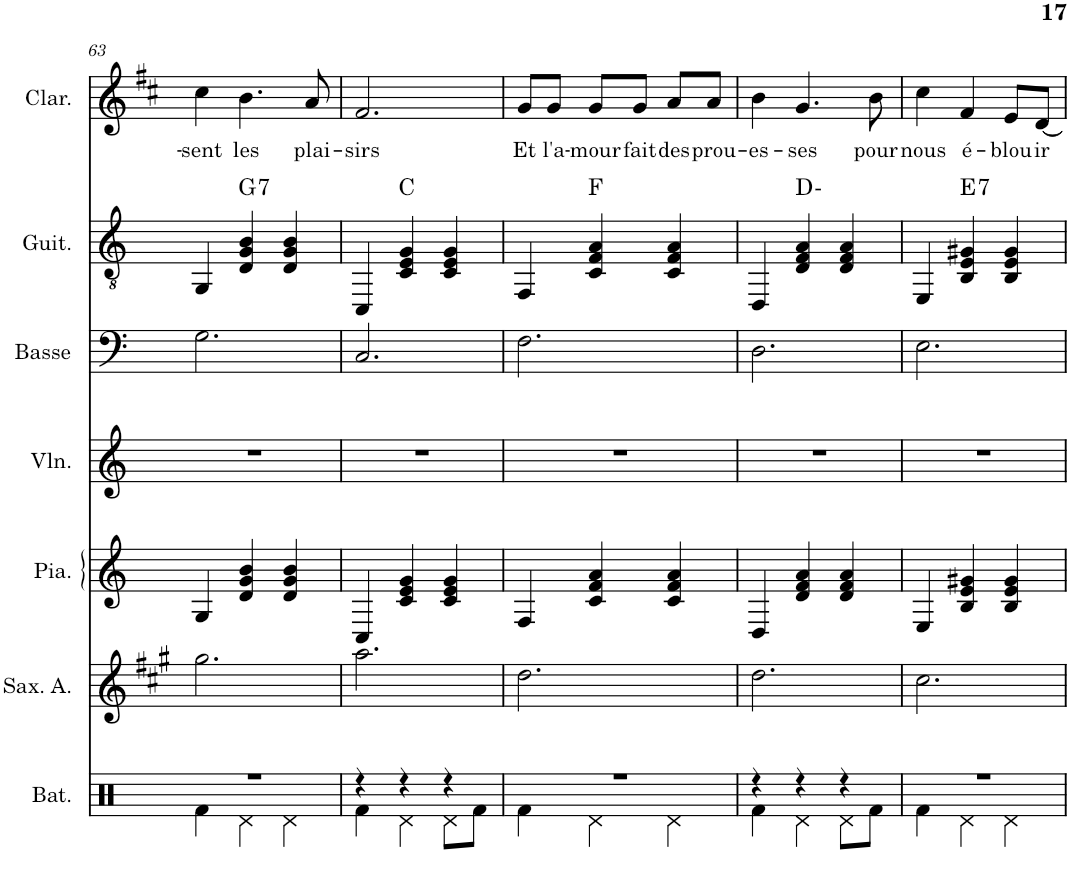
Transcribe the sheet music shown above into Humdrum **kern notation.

**kern	**kern	**kern	**kern	**kern	**kern	**harte	**kern	**text
*part7	*part6	*part5	*part4	*part3	*part2	*part2	*part1	*part1
*staff7	*staff6	*staff5	*staff4	*staff3	*staff2	*	*staff1	*staff1
*I"Batterie	*I"Saxophone Alto	*I"Piano	*I"Violon	*I"Basse acoustique	*I"Guitare classique	*	*I"Clarinette	*
*I'Bat.	*I'Sax. A.	*I'Pia.	*I'Vln.	*I'Basse	*I'Guit.	*	*I'Clar.	*
!!LO:PB:g=z
*clefX	*clefG2	*clefG2	*clefG2	*clefF4	*clefGv2	*	*clefG2	*
*	*Trd5c9	*	*	*Trd7c12	*	*	*Trd1c2	*
*k[]	*k[f#c#g#]	*k[]	*k[]	*k[]	*k[]	*	*k[f#c#]	*
*M3/4	*M3/4	*M3/4	*M3/4	*M3/4	*M3/4	*	*M3/4	*
=63	=63	=63	=63	=63	=63	=63	=63	=63
*^	*	*	*	*	*	*	*	*
!	!	!	!	!	!	!	!	!	!LO:LY:b
2.r	4Rf\	2.gg#\	4G/	2.r	2.G\	4GG/	.	4cc#\	-sent
!	!	!	!	!	!	!	!LO:H:kt=7	!	!LO:LY:b
.	4Rd\	.	4d/ 4g/ 4b/	.	.	4D/ 4G/ 4B/	G:7	4.b\	les
.	4Rd\	.	4d/ 4g/ 4b/	.	.	4D/ 4G/ 4B/	.	.	.
!	!	!	!	!	!	!	!	!	!LO:LY:b
.	.	.	.	.	.	.	.	8a/	plai-
=64	=64	=64	=64	=64	=64	=64	=64	=64	=64
!	!	!	!	!	!	!	!	!	!LO:LY:b
4r	4Rf\	2.aa\	4C/	2.r	2.C/	4CC/	.	2.f#/	-sirs
4r	4Rd\	.	4c/ 4e/ 4g/	.	.	4C/ 4E/ 4G/	C:maj	.	.
4r	8Rd\L	.	4c/ 4e/ 4g/	.	.	4C/ 4E/ 4G/	.	.	.
.	8Rf\J	.	.	.	.	.	.	.	.
=65	=65	=65	=65	=65	=65	=65	=65	=65	=65
!	!	!	!	!	!	!	!	!	!LO:LY:b
2.r	4Rf\	2.dd\	4F/	2.r	2.F\	4FF/	.	8g/L	Et
!	!	!	!	!	!	!	!	!	!LO:LY:b
.	.	.	.	.	.	.	.	8g/J	l'a-
!	!	!	!	!	!	!	!	!	!LO:LY:b
.	4Rd\	.	4c/ 4f/ 4a/	.	.	4C/ 4F/ 4A/	F:maj	8g/L	-mour
!	!	!	!	!	!	!	!	!	!LO:LY:b
.	.	.	.	.	.	.	.	8g/J	fait
!	!	!	!	!	!	!	!	!	!LO:LY:b
.	4Rd\	.	4c/ 4f/ 4a/	.	.	4C/ 4F/ 4A/	.	8a/L	des
!	!	!	!	!	!	!	!	!	!LO:LY:b
.	.	.	.	.	.	.	.	8a/J	prou-
=66	=66	=66	=66	=66	=66	=66	=66	=66	=66
!	!	!	!	!	!	!	!	!	!LO:LY:b
4r	4Rf\	2.dd\	4D/	2.r	2.D\	4DD/	.	4b\	-es-
!	!	!	!	!	!	!	!	!	!LO:LY:b
4r	4Rd\	.	4d/ 4f/ 4a/	.	.	4D/ 4F/ 4A/	D:min	4.g/	-ses
4r	8Rd\L	.	4d/ 4f/ 4a/	.	.	4D/ 4F/ 4A/	.	.	.
!	!	!	!	!	!	!	!	!	!LO:LY:b
.	8Rf\J	.	.	.	.	.	.	8b\	pour
=67	=67	=67	=67	=67	=67	=67	=67	=67	=67
!	!	!	!	!	!	!	!	!	!LO:LY:b
2.r	4Rf\	2.cc#\	4E/	2.r	2.E\	4EE/	.	4cc#\	nous
!	!	!	!	!	!	!	!LO:H:kt=7	!	!LO:LY:b
.	4Rd\	.	4B/ 4e/ 4g#X/	.	.	4BB/ 4E/ 4G#X/	E:7	4f#/	é-
!	!	!	!	!	!	!	!	!	!LO:LY:b
.	4Rd\	.	4B/ 4e/ 4g#/	.	.	4BB/ 4E/ 4G#/	.	8e/L	-blou
!	!	!	!	!	!	!	!	!	!LO:LY:b
.	.	.	.	.	.	.	.	[8d/J	ir
*v	*v	*	*	*	*	*	*	*	*
=	=	=	=	=	=	=	=	=
*-	*-	*-	*-	*-	*-	*-	*-	*-
